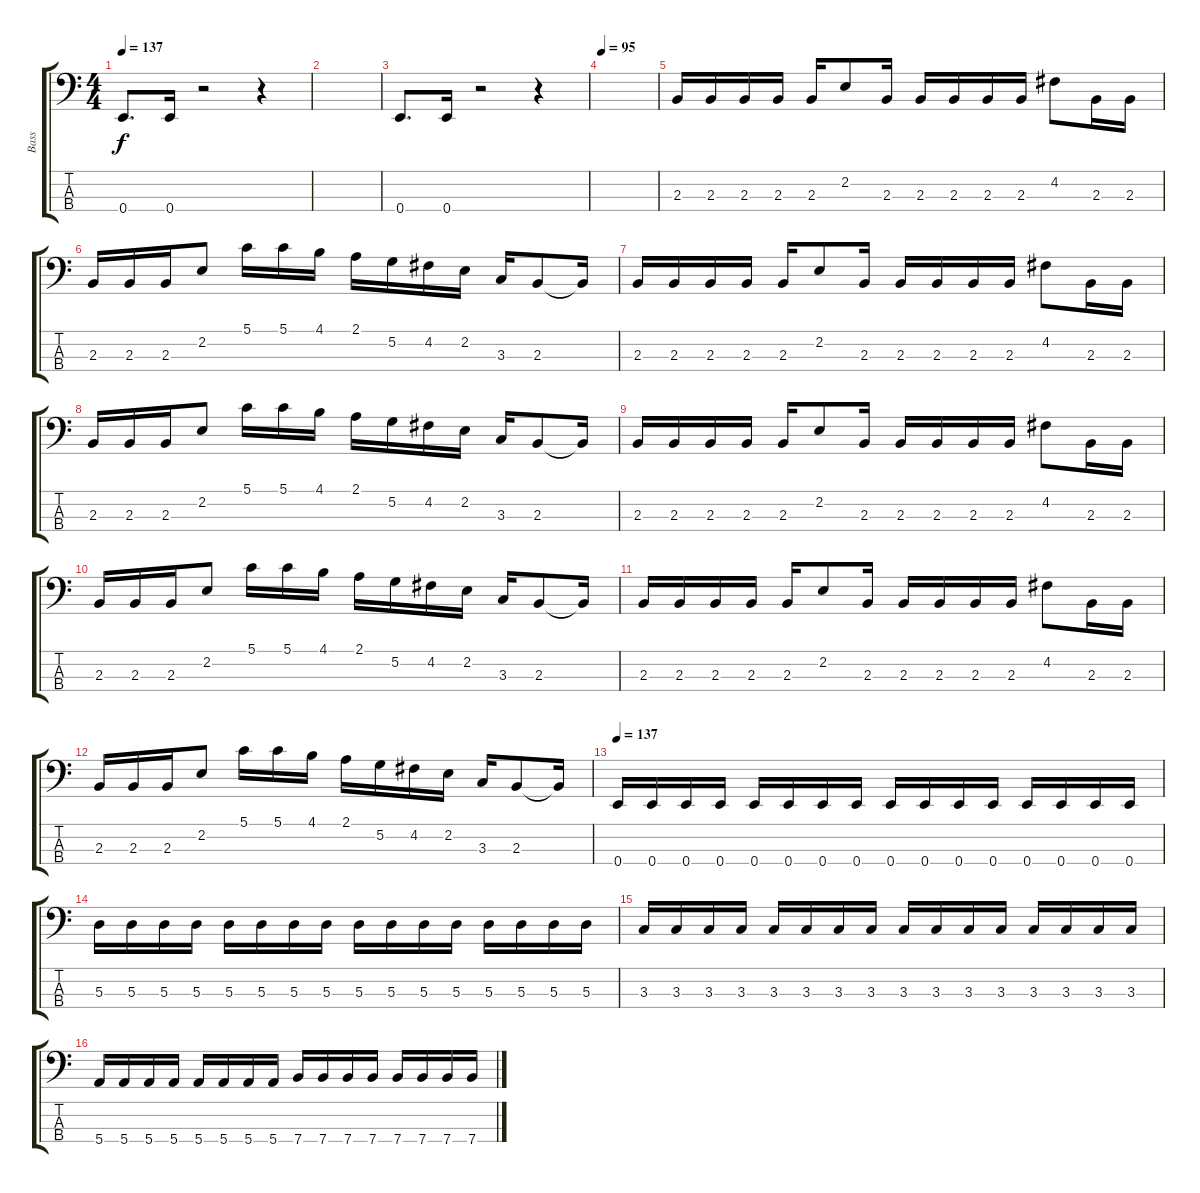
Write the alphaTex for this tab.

\track ("Bass" "Bass") {instrument electricbassfinger}
\staff {score tabs}
\tuning (G2 D2 A1 E1) {hide}
\ts (4 4)
\tempo 137
\clef f4
\ks c
0.4.8{d dy f} 0.4.16 r.2 r.4 |
|
0.4.8{d} 0.4.16 r.2 r.4 |
\tempo 95
|
2.3.16 2.3.16 2.3.16 2.3.16 2.3.16 2.2.8 2.3.16 2.3.16 2.3.16 2.3.16 2.3.16 4.2.8 2.3.16 2.3.16 |
2.3.16 2.3.16 2.3.16 2.2.8 5.1.16 5.1.16 4.1.16 2.1.16 5.2.16 4.2.16 2.2.16 3.3.16 2.3.8 2.3{t}.16 |
2.3.16 2.3.16 2.3.16 2.3.16 2.3.16 2.2.8 2.3.16 2.3.16 2.3.16 2.3.16 2.3.16 4.2.8 2.3.16 2.3.16 |
2.3.16 2.3.16 2.3.16 2.2.8 5.1.16 5.1.16 4.1.16 2.1.16 5.2.16 4.2.16 2.2.16 3.3.16 2.3.8 2.3{t}.16 |
2.3.16 2.3.16 2.3.16 2.3.16 2.3.16 2.2.8 2.3.16 2.3.16 2.3.16 2.3.16 2.3.16 4.2.8 2.3.16 2.3.16 |
2.3.16 2.3.16 2.3.16 2.2.8 5.1.16 5.1.16 4.1.16 2.1.16 5.2.16 4.2.16 2.2.16 3.3.16 2.3.8 2.3{t}.16 |
2.3.16 2.3.16 2.3.16 2.3.16 2.3.16 2.2.8 2.3.16 2.3.16 2.3.16 2.3.16 2.3.16 4.2.8 2.3.16 2.3.16 |
2.3.16 2.3.16 2.3.16 2.2.8 5.1.16 5.1.16 4.1.16 2.1.16 5.2.16 4.2.16 2.2.16 3.3.16 2.3.8 2.3{t}.16 |
\tempo 137
0.4.16 0.4.16 0.4.16 0.4.16 0.4.16 0.4.16 0.4.16 0.4.16 0.4.16 0.4.16 0.4.16 0.4.16 0.4.16 0.4.16 0.4.16 0.4.16 |
5.3.16 5.3.16 5.3.16 5.3.16 5.3.16 5.3.16 5.3.16 5.3.16 5.3.16 5.3.16 5.3.16 5.3.16 5.3.16 5.3.16 5.3.16 5.3.16 |
3.3.16 3.3.16 3.3.16 3.3.16 3.3.16 3.3.16 3.3.16 3.3.16 3.3.16 3.3.16 3.3.16 3.3.16 3.3.16 3.3.16 3.3.16 3.3.16 |
5.4.16 5.4.16 5.4.16 5.4.16 5.4.16 5.4.16 5.4.16 5.4.16 7.4.16 7.4.16 7.4.16 7.4.16 7.4.16 7.4.16 7.4.16 7.4.16
